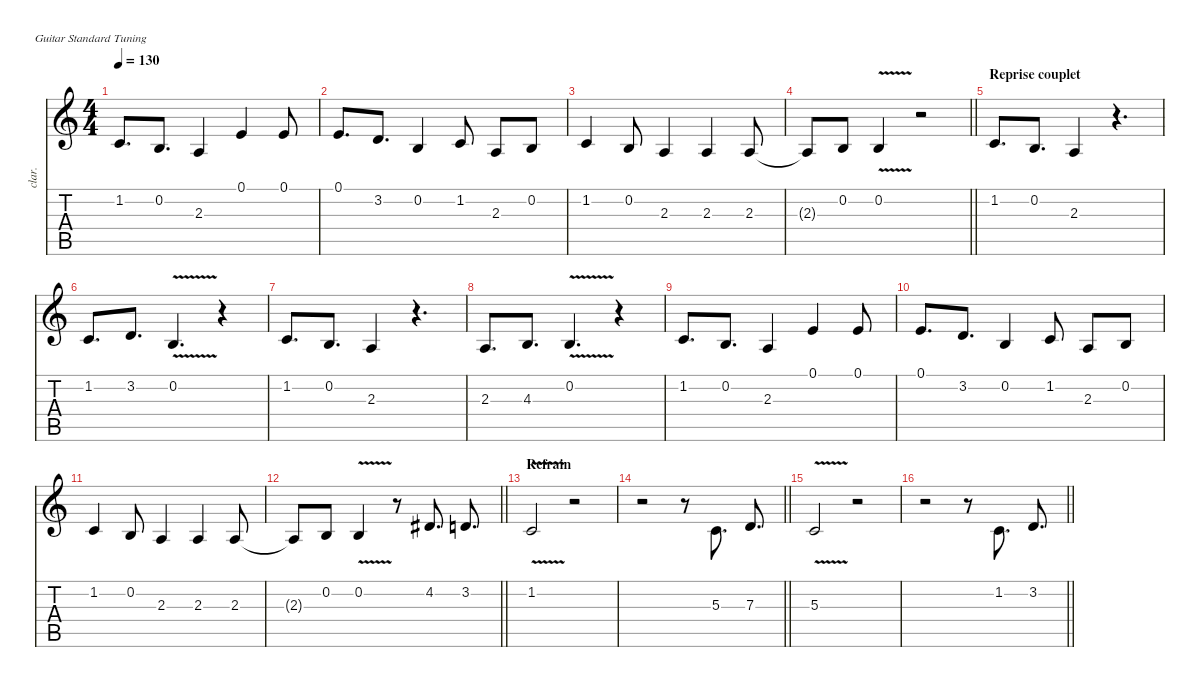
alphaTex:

\defaultSystemsLayout 4
\hideDynamics
\bracketExtendMode nobrackets
\track ("Chant" "clar.") {instrument clarinet}
\staff {score tabs}
\tuning (E4 B3 G3 D3 A2 E2)
\ts (4 4)
\tempo 130
\clef g2
\ks c
1.2.8{d dy f beam Up} 0.2.8{d beam Up} 2.3.4{beam Up} 0.1.4{beam Up} 0.1.8{beam Up} |
0.1.8{d beam Up} 3.2.8{d beam Up} 0.2.4{beam Up} 1.2.8{beam Up} 2.3.8{beam Up} 0.2.8{beam Up} |
1.2.4{beam Up} 0.2.8{beam Up} 2.3.4{beam Up} 2.3.4{beam Up} 2.3.8{beam Up} |
\barLineRight lightlight
2.3{t}.8{beam Up} 0.2.8{beam Up} 0.2{v}.4{beam Up} r.2{beam Up} |
\section ("" "Reprise couplet")
1.2.8{d beam Up} 0.2.8{d beam Up} 2.3.4{beam Up} r.4{d beam Up} |
1.2.8{d beam Up} 3.2.8{d beam Up} 0.2{v}.4{d beam Up} r.4{beam Up} |
1.2.8{d beam Up} 0.2.8{d beam Up} 2.3.4{beam Up} r.4{d beam Up} |
2.3.8{d beam Up} 4.3.8{d beam Up} 0.2{v}.4{d beam Up} r.4{beam Up} |
1.2.8{d beam Up} 0.2.8{d beam Up} 2.3.4{beam Up} 0.1.4{beam Up} 0.1.8{beam Up} |
0.1.8{d beam Up} 3.2.8{d beam Up} 0.2.4{beam Up} 1.2.8{beam Up} 2.3.8{beam Up} 0.2.8{beam Up} |
1.2.4{beam Up} 0.2.8{beam Up} 2.3.4{beam Up} 2.3.4{beam Up} 2.3.8{beam Up} |
\barLineRight lightlight
2.3{t}.8{beam Up} 0.2.8{beam Up} 0.2{v}.4{beam Up} r.8{beam Up} 4.2{acc #}.8{d beam Up} 3.2.8{d beam Up} |
\section ("" "Refrain")
1.2{v}.2{beam Up} r.2{beam Up} |
\barLineRight lightlight
r.2{beam Down} r.8{beam Down} 5.3.8{d beam Up} 7.3.8{d beam Up} |
5.3{v}.2{beam Up} r.2{beam Up} |
\barLineRight lightlight
r.2{beam Down} r.8{beam Down} 1.2.8{d beam Up} 3.2.8{d beam Up}
